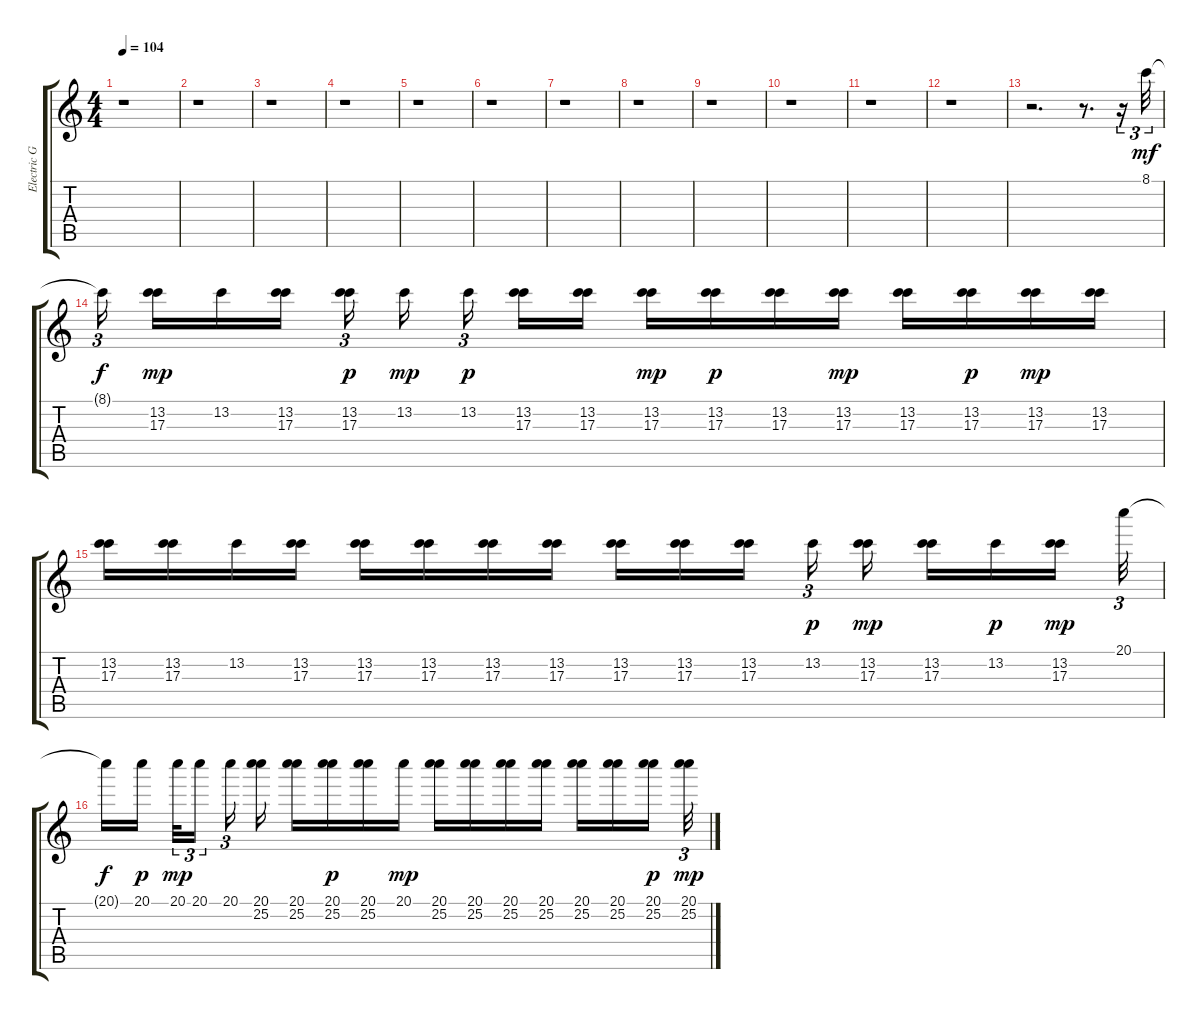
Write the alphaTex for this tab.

\track ("Electric Guitar (jazz)" "Electric G") {instrument electricguitarjazz}
\staff {score tabs}
\tuning (E4 B3 G3 D3 A2 E2) {hide}
\ts (4 4)
\tempo 104
\clef g2
\ks c
r.1{dy mp} |
r.1 |
r.1 |
r.1 |
r.1 |
r.1 |
r.1 |
r.1 |
r.1 |
r.1 |
r.1 |
r.1 |
r.2{d} r.8{d} r.16{tu (3 2)} 8.1.32{tu (3 2) dy mf} |
8.1{t}.16{tu (3 2) dy f} (13.2 17.3).16{dy mp} 13.2.16 (13.2 17.3).16 (13.2 17.3).16{tu (3 2) dy p} 13.2.16{dy mp} 13.2.16{tu (3 2) dy p} (13.2 17.3).16 (13.2 17.3).16 (13.2 17.3).16{dy mp} (13.2 17.3).16{dy p} (13.2 17.3).16 (13.2 17.3).16{dy mp} (13.2 17.3).16 (13.2 17.3).16{dy p} (13.2 17.3).16{dy mp} (13.2 17.3).16 |
(13.2 17.3).16 (13.2 17.3).16 13.2.16 (13.2 17.3).16 (13.2 17.3).16 (13.2 17.3).16 (13.2 17.3).16 (13.2 17.3).16 (13.2 17.3).16 (13.2 17.3).16 (13.2 17.3).16 13.2.16{tu (3 2) dy p} (13.2 17.3).16{dy mp} (13.2 17.3).16 13.2.16{dy p} (13.2 17.3).16{dy mp} 20.1.32{tu (3 2)} |
20.1{t}.16{dy f} 20.1.16{dy p} 20.1.32{tu (3 2) dy mp} 20.1.16{tu (3 2)} 20.1.16{tu (3 2)} (20.1 25.2).16 (20.1 25.2).16 (20.1 25.2).16{dy p} (20.1 25.2).16 20.1.16{dy mp} (20.1 25.2).16 (20.1 25.2).16 (20.1 25.2).16 (20.1 25.2).16 (20.1 25.2).16 (20.1 25.2).16 (20.1 25.2).16{dy p} (20.1 25.2).32{tu (3 2) dy mp}
